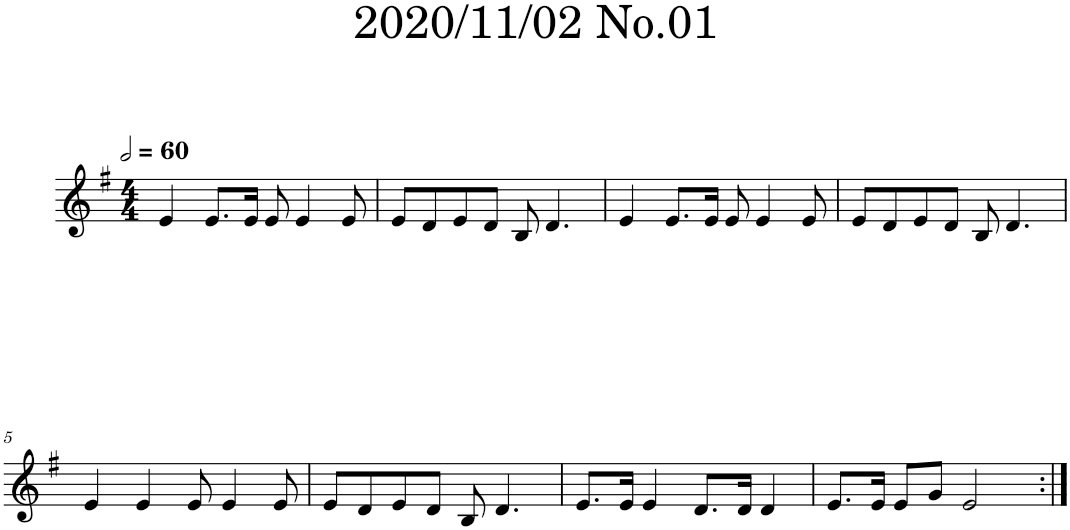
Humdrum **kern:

**kern
*part1
*staff1
*I"Piano
*I'Pno.
*clefG2
*k[f#]
*M4/4
*MM120
=1
4e/
8.e/L
16e/Jk
8e/
4e/
8e/
=2
8e/L
8d/
8e/
8d/J
8B/
4.d/
=3
4e/
8.e/L
16e/Jk
8e/
4e/
8e/
=4
8e/L
8d/
8e/
8d/J
8B/
4.d/
!!LO:LB:g=z
=5
4e/
4e/
8e/
4e/
8e/
=6
8e/L
8d/
8e/
8d/J
8B/
4.d/
=7
8.e/L
16e/Jk
4e/
8.d/L
16d/Jk
4d/
=8
8.e/L
16e/Jk
8e/L
8g/J
2e/
=:|!
*-
